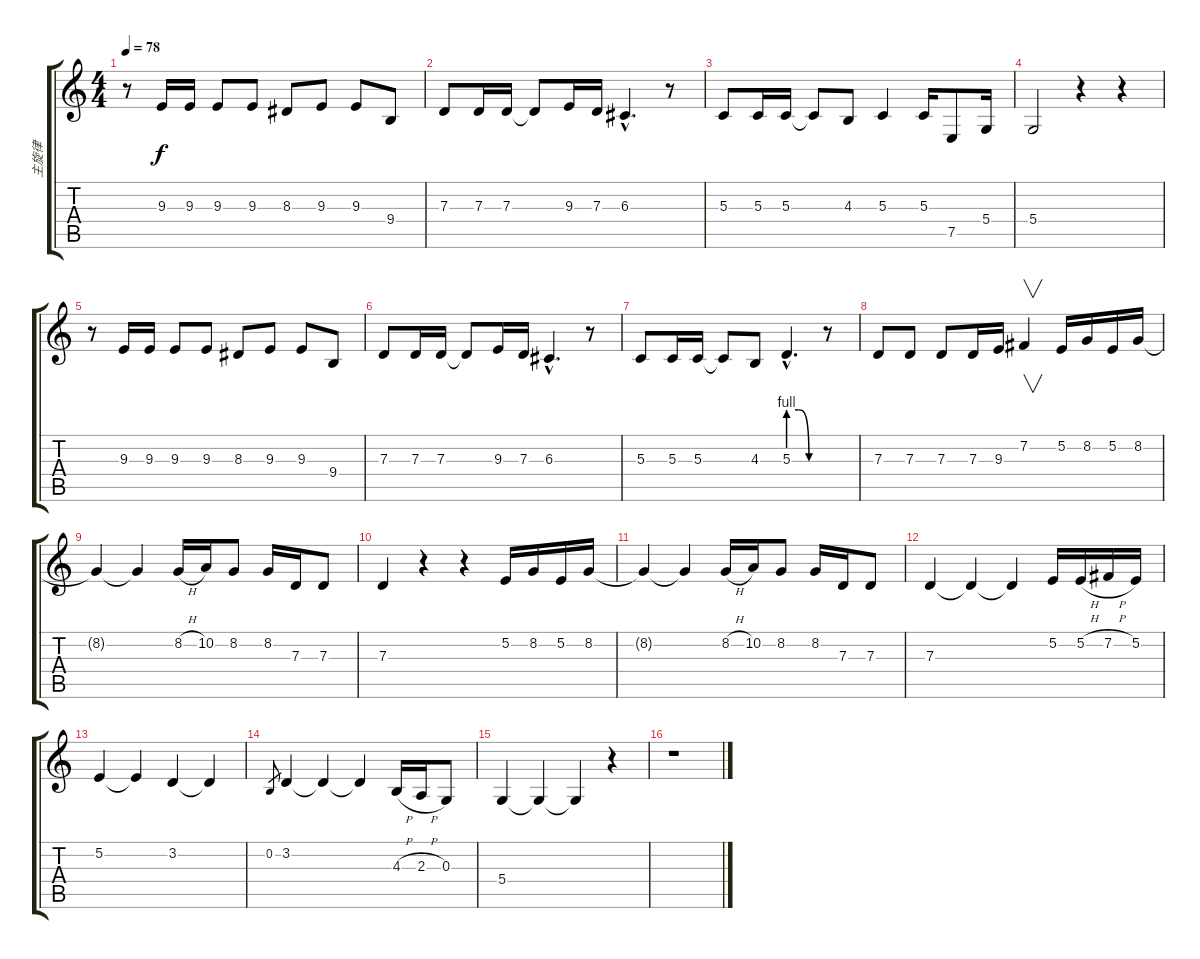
\track ("主旋律" "主旋律") {instrument violin}
\staff {score tabs}
\tuning (E4 B3 G3 D3 A2 E2) {hide}
\ts (4 4)
\tempo 78
\clef g2
\ks c
r.8{dy f} 9.3.16 9.3.16 9.3.8 9.3.8 8.3.8 9.3.8 9.3.8 9.4.8 |
7.3.8 7.3.16 7.3.16 7.3{t}.8 9.3.16 7.3.16 6.3{hac}.4{d} r.8 |
5.3.8 5.3.16 5.3.16 5.3{t}.8 4.3.8 5.3.4 5.3.16 7.5.8 5.4.16 |
5.4.2 r.4 r.4 |
r.8 9.3.16 9.3.16 9.3.8 9.3.8 8.3.8 9.3.8 9.3.8 9.4.8 |
7.3.8 7.3.16 7.3.16 7.3{t}.8 9.3.16 7.3.16 6.3{hac}.4{d} r.8 |
5.3.8 5.3.16 5.3.16 5.3{t}.8 4.3.8 5.3{be (custom 0 4 20 4 40 0 60 0) hac}.4{d} r.8 |
7.3.8 7.3.8 7.3.8 7.3.16 9.3.16 7.2.4{v} 5.2.16 8.2.16 5.2.16 8.2.16 |
8.2{t}.4 8.2{t}.4 8.2{h}.16 10.2.16 8.2.8 8.2.16 7.3.16 7.3.8 |
7.3.4 r.4 r.4 5.2.16 8.2.16 5.2.16 8.2.16 |
8.2{t}.4 8.2{t}.4 8.2{h}.16 10.2.16 8.2.8 8.2.16 7.3.16 7.3.8 |
7.3.4 7.3{t}.4 7.3{t}.4 5.2.16 5.2{h}.16 7.2{h}.16 5.2.16 |
5.2.4 5.2{t}.4 3.2.4 3.2{t}.4 |
0.2.8{gr} 3.2.4 3.2{t}.4 3.2{t}.4 4.3{h}.16 2.3{h}.16 0.3.8 |
5.4.4 5.4{t}.4 5.4{t}.4 r.4 |
r.1
